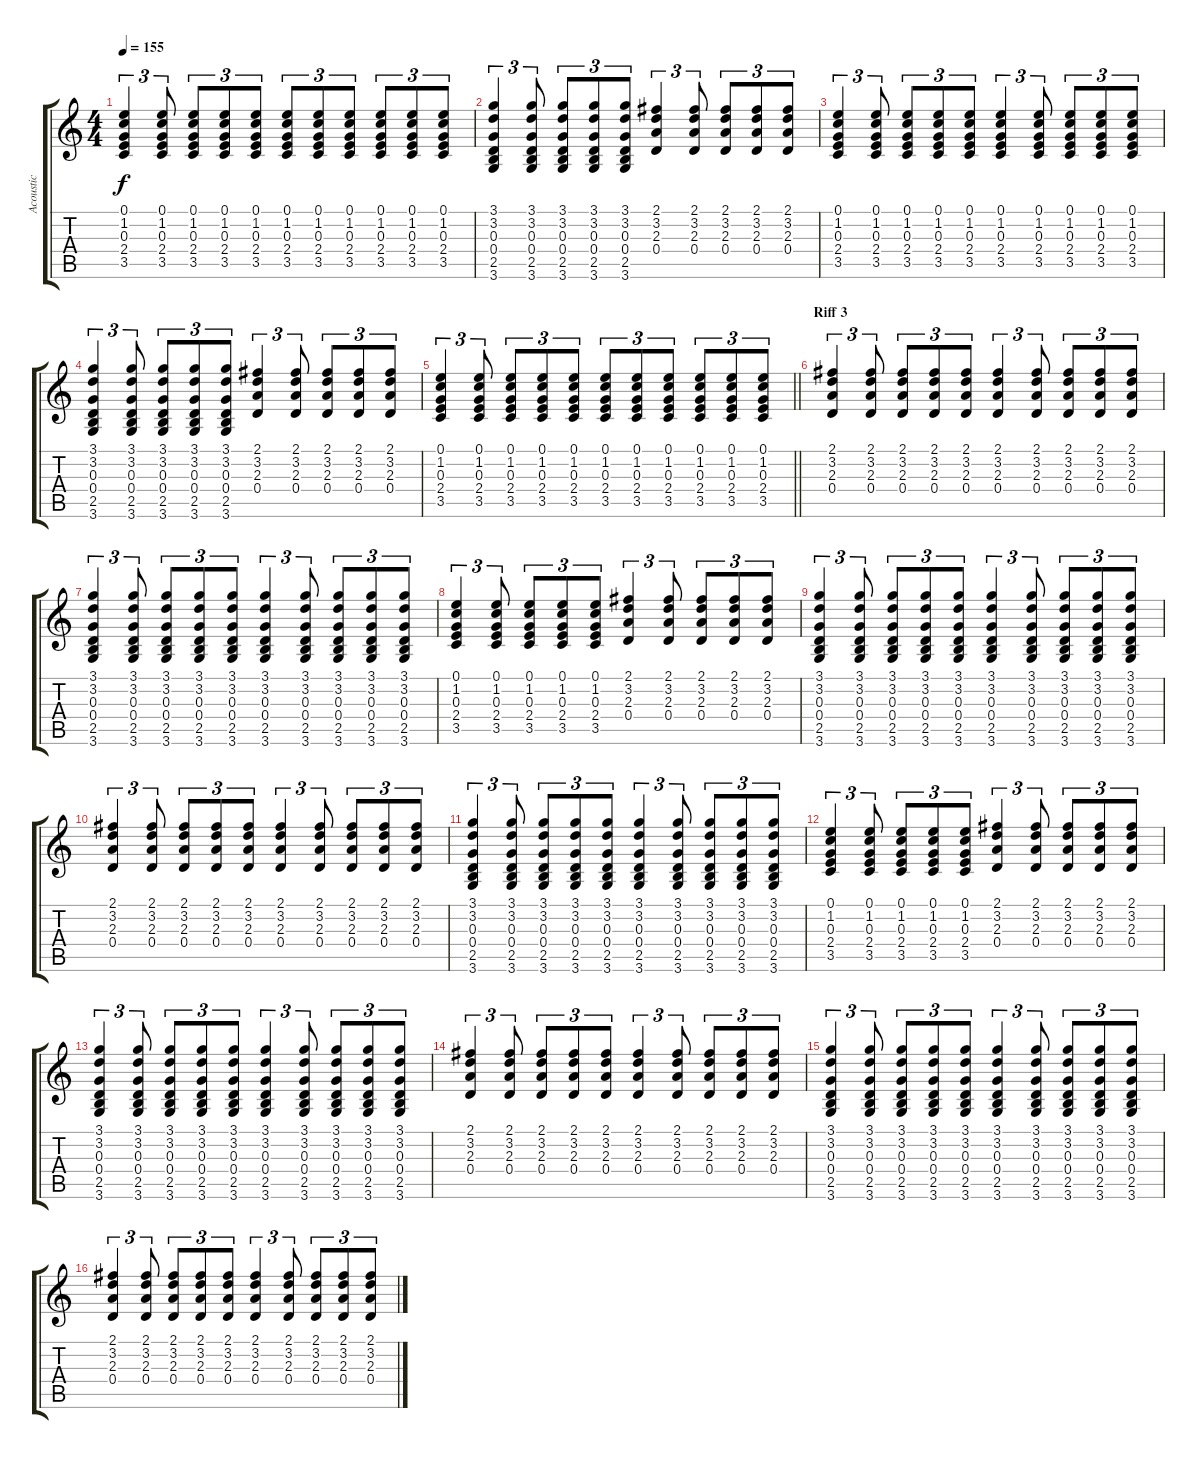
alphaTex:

\track ("Acoustic" "Acoustic") {instrument acousticguitarnylon}
\staff {score tabs}
\tuning (E4 B3 G3 D3 A2 E2) {hide}
\ts (4 4)
\tempo 155
\clef g2
\ks c
(0.1 1.2 0.3 2.4 3.5).4{tu (3 2) dy f} (0.1 1.2 0.3 2.4 3.5).8{tu (3 2)} (0.1 1.2 0.3 2.4 3.5).8{tu (3 2)} (0.1 1.2 0.3 2.4 3.5).8{tu (3 2)} (0.1 1.2 0.3 2.4 3.5).8{tu (3 2)} (0.1 1.2 0.3 2.4 3.5).8{tu (3 2)} (0.1 1.2 0.3 2.4 3.5).8{tu (3 2)} (0.1 1.2 0.3 2.4 3.5).8{tu (3 2)} (0.1 1.2 0.3 2.4 3.5).8{tu (3 2)} (0.1 1.2 0.3 2.4 3.5).8{tu (3 2)} (0.1 1.2 0.3 2.4 3.5).8{tu (3 2)} |
(3.1 3.2 0.3 0.4 2.5 3.6).4{tu (3 2)} (3.1 3.2 0.3 0.4 2.5 3.6).8{tu (3 2)} (3.1 3.2 0.3 0.4 2.5 3.6).8{tu (3 2)} (3.1 3.2 0.3 0.4 2.5 3.6).8{tu (3 2)} (3.1 3.2 0.3 0.4 2.5 3.6).8{tu (3 2)} (2.1 3.2 2.3 0.4).4{tu (3 2)} (2.1 3.2 2.3 0.4).8{tu (3 2)} (2.1 3.2 2.3 0.4).8{tu (3 2)} (2.1 3.2 2.3 0.4).8{tu (3 2)} (2.1 3.2 2.3 0.4).8{tu (3 2)} |
(0.1 1.2 0.3 2.4 3.5).4{tu (3 2)} (0.1 1.2 0.3 2.4 3.5).8{tu (3 2)} (0.1 1.2 0.3 2.4 3.5).8{tu (3 2)} (0.1 1.2 0.3 2.4 3.5).8{tu (3 2)} (0.1 1.2 0.3 2.4 3.5).8{tu (3 2)} (0.1 1.2 0.3 2.4 3.5).4{tu (3 2)} (0.1 1.2 0.3 2.4 3.5).8{tu (3 2)} (0.1 1.2 0.3 2.4 3.5).8{tu (3 2)} (0.1 1.2 0.3 2.4 3.5).8{tu (3 2)} (0.1 1.2 0.3 2.4 3.5).8{tu (3 2)} |
(3.1 3.2 0.3 0.4 2.5 3.6).4{tu (3 2)} (3.1 3.2 0.3 0.4 2.5 3.6).8{tu (3 2)} (3.1 3.2 0.3 0.4 2.5 3.6).8{tu (3 2)} (3.1 3.2 0.3 0.4 2.5 3.6).8{tu (3 2)} (3.1 3.2 0.3 0.4 2.5 3.6).8{tu (3 2)} (2.1 3.2 2.3 0.4).4{tu (3 2)} (2.1 3.2 2.3 0.4).8{tu (3 2)} (2.1 3.2 2.3 0.4).8{tu (3 2)} (2.1 3.2 2.3 0.4).8{tu (3 2)} (2.1 3.2 2.3 0.4).8{tu (3 2)} |
\barLineRight lightlight
(0.1 1.2 0.3 2.4 3.5).4{tu (3 2)} (0.1 1.2 0.3 2.4 3.5).8{tu (3 2)} (0.1 1.2 0.3 2.4 3.5).8{tu (3 2)} (0.1 1.2 0.3 2.4 3.5).8{tu (3 2)} (0.1 1.2 0.3 2.4 3.5).8{tu (3 2)} (0.1 1.2 0.3 2.4 3.5).8{tu (3 2)} (0.1 1.2 0.3 2.4 3.5).8{tu (3 2)} (0.1 1.2 0.3 2.4 3.5).8{tu (3 2)} (0.1 1.2 0.3 2.4 3.5).8{tu (3 2)} (0.1 1.2 0.3 2.4 3.5).8{tu (3 2)} (0.1 1.2 0.3 2.4 3.5).8{tu (3 2)} |
\section ("" "Riff 3")
(2.1 3.2 2.3 0.4).4{tu (3 2)} (2.1 3.2 2.3 0.4).8{tu (3 2)} (2.1 3.2 2.3 0.4).8{tu (3 2)} (2.1 3.2 2.3 0.4).8{tu (3 2)} (2.1 3.2 2.3 0.4).8{tu (3 2)} (2.1 3.2 2.3 0.4).4{tu (3 2)} (2.1 3.2 2.3 0.4).8{tu (3 2)} (2.1 3.2 2.3 0.4).8{tu (3 2)} (2.1 3.2 2.3 0.4).8{tu (3 2)} (2.1 3.2 2.3 0.4).8{tu (3 2)} |
(3.1 3.2 0.3 0.4 2.5 3.6).4{tu (3 2)} (3.1 3.2 0.3 0.4 2.5 3.6).8{tu (3 2)} (3.1 3.2 0.3 0.4 2.5 3.6).8{tu (3 2)} (3.1 3.2 0.3 0.4 2.5 3.6).8{tu (3 2)} (3.1 3.2 0.3 0.4 2.5 3.6).8{tu (3 2)} (3.1 3.2 0.3 0.4 2.5 3.6).4{tu (3 2)} (3.1 3.2 0.3 0.4 2.5 3.6).8{tu (3 2)} (3.1 3.2 0.3 0.4 2.5 3.6).8{tu (3 2)} (3.1 3.2 0.3 0.4 2.5 3.6).8{tu (3 2)} (3.1 3.2 0.3 0.4 2.5 3.6).8{tu (3 2)} |
(0.1 1.2 0.3 2.4 3.5).4{tu (3 2)} (0.1 1.2 0.3 2.4 3.5).8{tu (3 2)} (0.1 1.2 0.3 2.4 3.5).8{tu (3 2)} (0.1 1.2 0.3 2.4 3.5).8{tu (3 2)} (0.1 1.2 0.3 2.4 3.5).8{tu (3 2)} (2.1 3.2 2.3 0.4).4{tu (3 2)} (2.1 3.2 2.3 0.4).8{tu (3 2)} (2.1 3.2 2.3 0.4).8{tu (3 2)} (2.1 3.2 2.3 0.4).8{tu (3 2)} (2.1 3.2 2.3 0.4).8{tu (3 2)} |
(3.1 3.2 0.3 0.4 2.5 3.6).4{tu (3 2)} (3.1 3.2 0.3 0.4 2.5 3.6).8{tu (3 2)} (3.1 3.2 0.3 0.4 2.5 3.6).8{tu (3 2)} (3.1 3.2 0.3 0.4 2.5 3.6).8{tu (3 2)} (3.1 3.2 0.3 0.4 2.5 3.6).8{tu (3 2)} (3.1 3.2 0.3 0.4 2.5 3.6).4{tu (3 2)} (3.1 3.2 0.3 0.4 2.5 3.6).8{tu (3 2)} (3.1 3.2 0.3 0.4 2.5 3.6).8{tu (3 2)} (3.1 3.2 0.3 0.4 2.5 3.6).8{tu (3 2)} (3.1 3.2 0.3 0.4 2.5 3.6).8{tu (3 2)} |
(2.1 3.2 2.3 0.4).4{tu (3 2)} (2.1 3.2 2.3 0.4).8{tu (3 2)} (2.1 3.2 2.3 0.4).8{tu (3 2)} (2.1 3.2 2.3 0.4).8{tu (3 2)} (2.1 3.2 2.3 0.4).8{tu (3 2)} (2.1 3.2 2.3 0.4).4{tu (3 2)} (2.1 3.2 2.3 0.4).8{tu (3 2)} (2.1 3.2 2.3 0.4).8{tu (3 2)} (2.1 3.2 2.3 0.4).8{tu (3 2)} (2.1 3.2 2.3 0.4).8{tu (3 2)} |
(3.1 3.2 0.3 0.4 2.5 3.6).4{tu (3 2)} (3.1 3.2 0.3 0.4 2.5 3.6).8{tu (3 2)} (3.1 3.2 0.3 0.4 2.5 3.6).8{tu (3 2)} (3.1 3.2 0.3 0.4 2.5 3.6).8{tu (3 2)} (3.1 3.2 0.3 0.4 2.5 3.6).8{tu (3 2)} (3.1 3.2 0.3 0.4 2.5 3.6).4{tu (3 2)} (3.1 3.2 0.3 0.4 2.5 3.6).8{tu (3 2)} (3.1 3.2 0.3 0.4 2.5 3.6).8{tu (3 2)} (3.1 3.2 0.3 0.4 2.5 3.6).8{tu (3 2)} (3.1 3.2 0.3 0.4 2.5 3.6).8{tu (3 2)} |
(0.1 1.2 0.3 2.4 3.5).4{tu (3 2)} (0.1 1.2 0.3 2.4 3.5).8{tu (3 2)} (0.1 1.2 0.3 2.4 3.5).8{tu (3 2)} (0.1 1.2 0.3 2.4 3.5).8{tu (3 2)} (0.1 1.2 0.3 2.4 3.5).8{tu (3 2)} (2.1 3.2 2.3 0.4).4{tu (3 2)} (2.1 3.2 2.3 0.4).8{tu (3 2)} (2.1 3.2 2.3 0.4).8{tu (3 2)} (2.1 3.2 2.3 0.4).8{tu (3 2)} (2.1 3.2 2.3 0.4).8{tu (3 2)} |
(3.1 3.2 0.3 0.4 2.5 3.6).4{tu (3 2)} (3.1 3.2 0.3 0.4 2.5 3.6).8{tu (3 2)} (3.1 3.2 0.3 0.4 2.5 3.6).8{tu (3 2)} (3.1 3.2 0.3 0.4 2.5 3.6).8{tu (3 2)} (3.1 3.2 0.3 0.4 2.5 3.6).8{tu (3 2)} (3.1 3.2 0.3 0.4 2.5 3.6).4{tu (3 2)} (3.1 3.2 0.3 0.4 2.5 3.6).8{tu (3 2)} (3.1 3.2 0.3 0.4 2.5 3.6).8{tu (3 2)} (3.1 3.2 0.3 0.4 2.5 3.6).8{tu (3 2)} (3.1 3.2 0.3 0.4 2.5 3.6).8{tu (3 2)} |
(2.1 3.2 2.3 0.4).4{tu (3 2)} (2.1 3.2 2.3 0.4).8{tu (3 2)} (2.1 3.2 2.3 0.4).8{tu (3 2)} (2.1 3.2 2.3 0.4).8{tu (3 2)} (2.1 3.2 2.3 0.4).8{tu (3 2)} (2.1 3.2 2.3 0.4).4{tu (3 2)} (2.1 3.2 2.3 0.4).8{tu (3 2)} (2.1 3.2 2.3 0.4).8{tu (3 2)} (2.1 3.2 2.3 0.4).8{tu (3 2)} (2.1 3.2 2.3 0.4).8{tu (3 2)} |
(3.1 3.2 0.3 0.4 2.5 3.6).4{tu (3 2)} (3.1 3.2 0.3 0.4 2.5 3.6).8{tu (3 2)} (3.1 3.2 0.3 0.4 2.5 3.6).8{tu (3 2)} (3.1 3.2 0.3 0.4 2.5 3.6).8{tu (3 2)} (3.1 3.2 0.3 0.4 2.5 3.6).8{tu (3 2)} (3.1 3.2 0.3 0.4 2.5 3.6).4{tu (3 2)} (3.1 3.2 0.3 0.4 2.5 3.6).8{tu (3 2)} (3.1 3.2 0.3 0.4 2.5 3.6).8{tu (3 2)} (3.1 3.2 0.3 0.4 2.5 3.6).8{tu (3 2)} (3.1 3.2 0.3 0.4 2.5 3.6).8{tu (3 2)} |
(2.1 3.2 2.3 0.4).4{tu (3 2)} (2.1 3.2 2.3 0.4).8{tu (3 2)} (2.1 3.2 2.3 0.4).8{tu (3 2)} (2.1 3.2 2.3 0.4).8{tu (3 2)} (2.1 3.2 2.3 0.4).8{tu (3 2)} (2.1 3.2 2.3 0.4).4{tu (3 2)} (2.1 3.2 2.3 0.4).8{tu (3 2)} (2.1 3.2 2.3 0.4).8{tu (3 2)} (2.1 3.2 2.3 0.4).8{tu (3 2)} (2.1 3.2 2.3 0.4).8{tu (3 2)}
